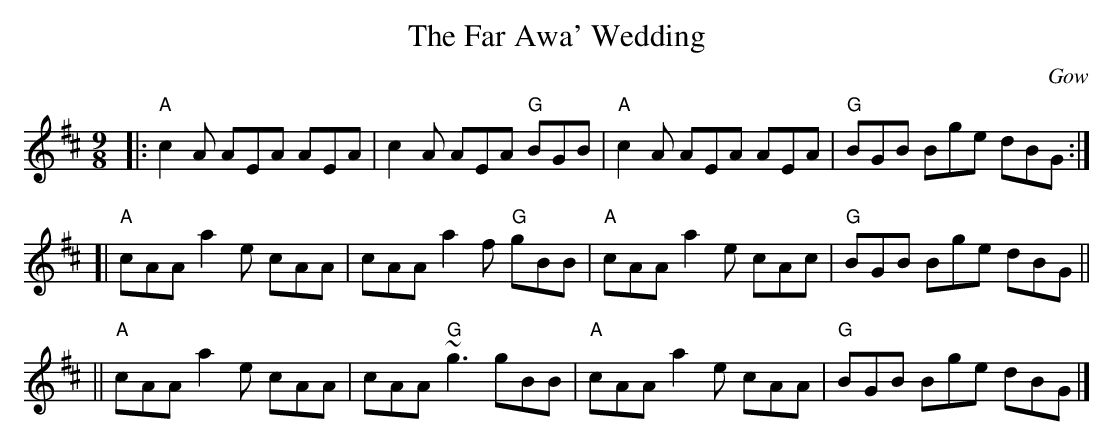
X:1
T: The Far Awa' Wedding
O: Gow
M: 9/8
L: 1/8
K: AMix
|: "A"c2A AEA AEA | c2A AEA "G"BGB | "A"c2A AEA AEA | "G"BGB Bge dBG :|
[| "A"cAA a2e cAA | cAA a2f "G"gBB | "A"cAA a2e cAc | "G"BGB Bge dBG ||
|| "A"cAA a2e cAA | cAA "G"~g3 gBB | "A"cAA a2e cAA | "G"BGB Bge dBG |]
